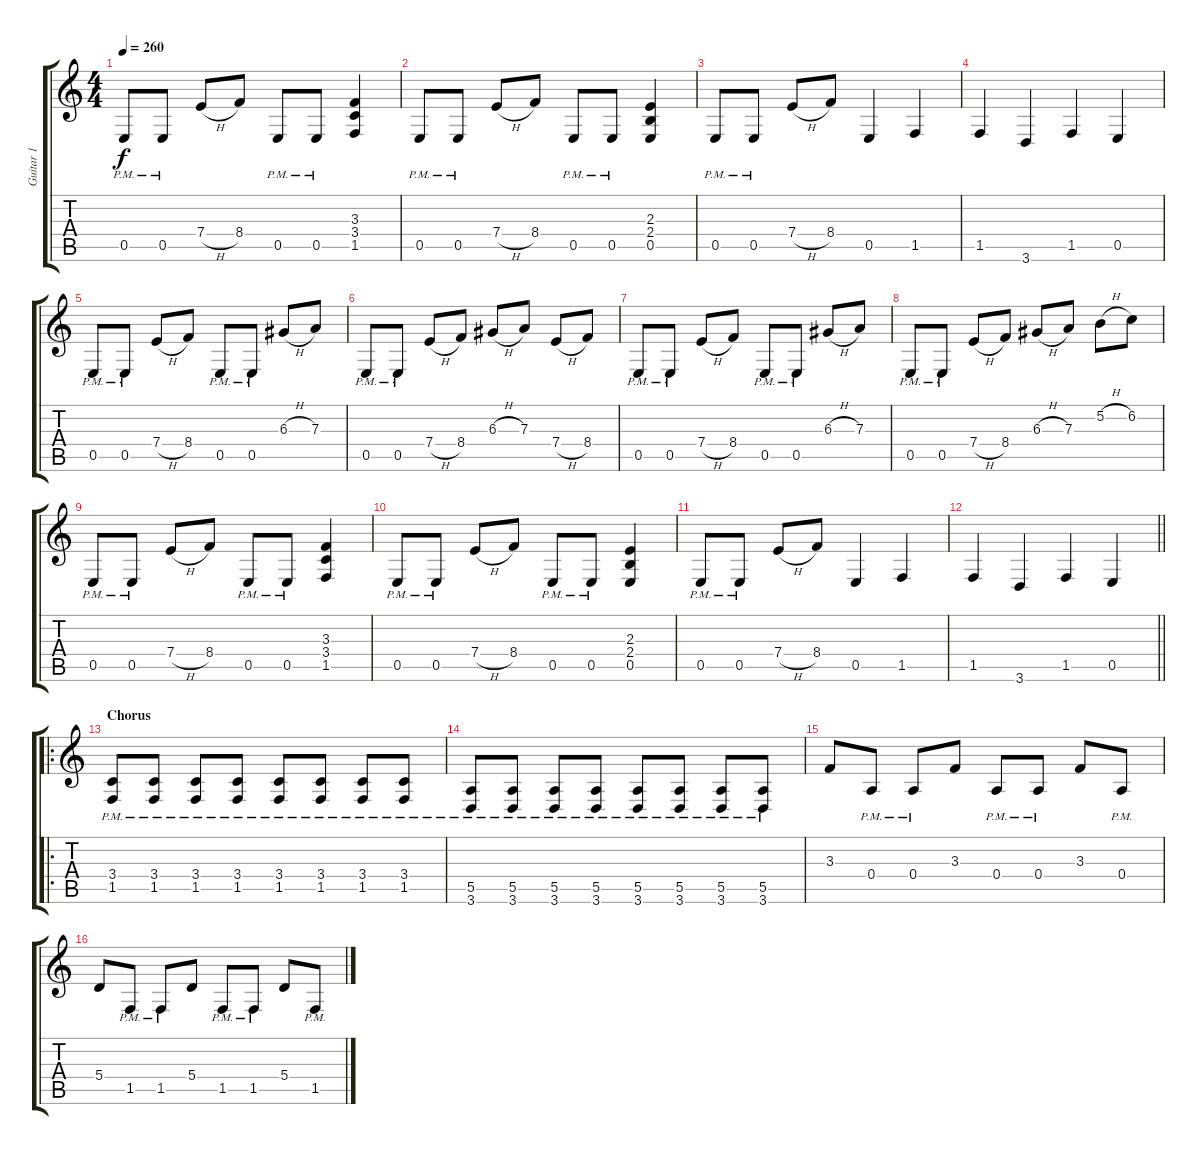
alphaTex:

\track ("Guitar 1" "Guitar 1") {instrument distortionguitar}
\staff {score tabs}
\tuning (B3 Gb3 D3 A2 E2 B1) {hide}
\ts (4 4)
\tempo 260
\clef g2
\ks c
0.5{pm}.8{dy f} 0.5{pm}.8 7.4{h}.8 8.4.8 0.5{pm}.8 0.5{pm}.8 (3.3 3.4 1.5).4 |
0.5{pm}.8 0.5{pm}.8 7.4{h}.8 8.4.8 0.5{pm}.8 0.5{pm}.8 (2.3 2.4 0.5).4 |
0.5{pm}.8 0.5{pm}.8 7.4{h}.8 8.4.8 0.5.4 1.5.4 |
1.5.4 3.6.4 1.5.4 0.5.4 |
0.5{pm}.8 0.5{pm}.8 7.4{h}.8 8.4.8 0.5{pm}.8 0.5{pm}.8 6.3{h}.8 7.3.8 |
0.5{pm}.8 0.5{pm}.8 7.4{h}.8 8.4.8 6.3{h}.8 7.3.8 7.4{h}.8 8.4.8 |
0.5{pm}.8 0.5{pm}.8 7.4{h}.8 8.4.8 0.5{pm}.8 0.5{pm}.8 6.3{h}.8 7.3.8 |
0.5{pm}.8 0.5{pm}.8 7.4{h}.8 8.4.8 6.3{h}.8 7.3.8 5.2{h}.8 6.2.8 |
0.5{pm}.8 0.5{pm}.8 7.4{h}.8 8.4.8 0.5{pm}.8 0.5{pm}.8 (3.3 3.4 1.5).4 |
0.5{pm}.8 0.5{pm}.8 7.4{h}.8 8.4.8 0.5{pm}.8 0.5{pm}.8 (2.3 2.4 0.5).4 |
0.5{pm}.8 0.5{pm}.8 7.4{h}.8 8.4.8 0.5.4 1.5.4 |
\barLineRight lightlight
1.5.4 3.6.4 1.5.4 0.5.4 |
\ro
\section ("" "Chorus")
(3.4{pm} 1.5{pm}).8 (3.4{pm} 1.5{pm}).8 (3.4{pm} 1.5{pm}).8 (3.4{pm} 1.5{pm}).8 (3.4{pm} 1.5{pm}).8 (3.4{pm} 1.5{pm}).8 (3.4{pm} 1.5{pm}).8 (3.4{pm} 1.5{pm}).8 |
(5.5{pm} 3.6{pm}).8 (5.5{pm} 3.6{pm}).8 (5.5{pm} 3.6{pm}).8 (5.5{pm} 3.6{pm}).8 (5.5{pm} 3.6{pm}).8 (5.5{pm} 3.6{pm}).8 (5.5{pm} 3.6{pm}).8 (5.5{pm} 3.6{pm}).8 |
3.3.8 0.4{pm}.8 0.4{pm}.8 3.3.8 0.4{pm}.8 0.4{pm}.8 3.3.8 0.4{pm}.8 |
5.4.8 1.5{pm}.8 1.5{pm}.8 5.4.8 1.5{pm}.8 1.5{pm}.8 5.4.8 1.5{pm}.8
